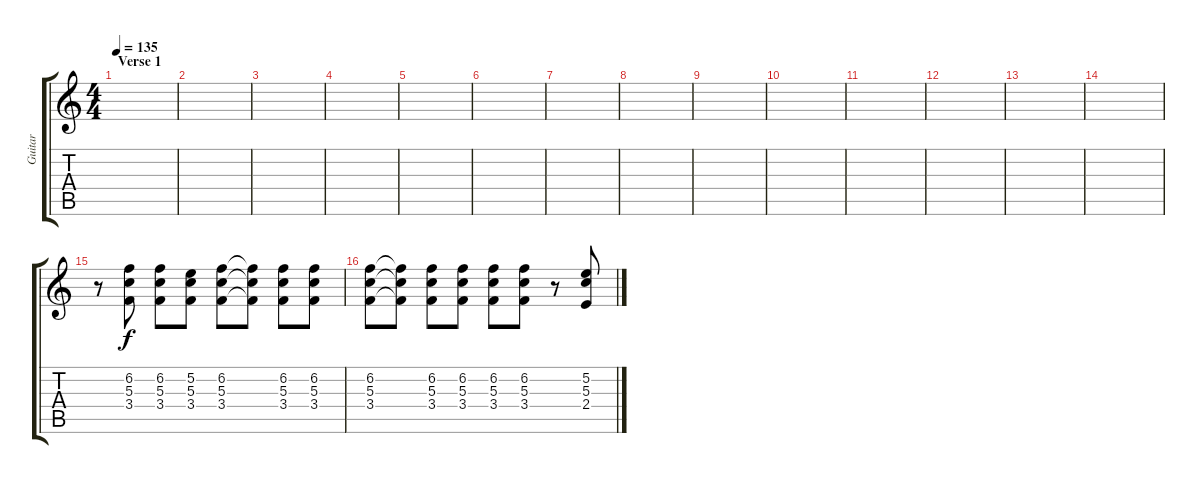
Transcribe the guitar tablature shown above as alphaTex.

\track ("Guitar" "Guitar") {instrument overdrivenguitar}
\staff {score tabs}
\tuning (E4 B3 G3 D3 A2 E2) {hide}
\ts (4 4)
\section ("" "Verse 1")
\tempo 135
\clef g2
\ks c
|
|
|
|
|
|
|
|
|
|
|
|
|
|
r.8 (6.2 5.3 3.4).8 (6.2 5.3 3.4).8 (5.2 5.3 3.4).8 (6.2 5.3 3.4).8 (6.2{t} 5.3{t} 3.4{t}).8 (6.2 5.3 3.4).8 (6.2 5.3 3.4).8 |
(6.2 5.3 3.4).8 (6.2{t} 5.3{t} 3.4{t}).8 (6.2 5.3 3.4).8 (6.2 5.3 3.4).8 (6.2 5.3 3.4).8 (6.2 5.3 3.4).8 r.8 (5.2 5.3 2.4).8
